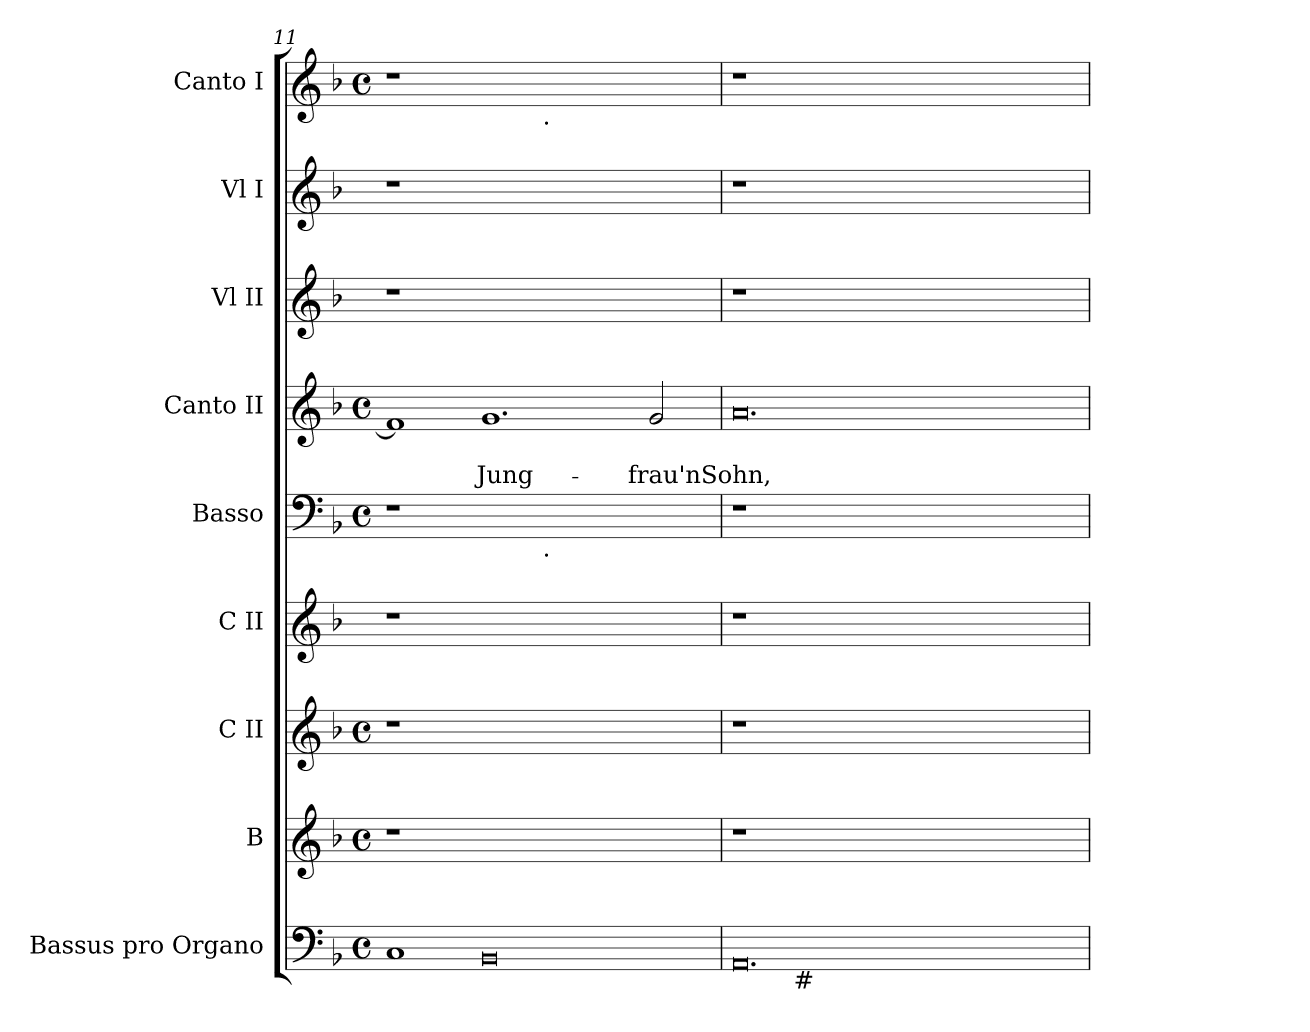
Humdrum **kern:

**kern	**kern	**kern	**kern	**kern	**kern	**text	**text	**kern	**kern	**kern
*part9	*part8	*part7	*part6	*part5	*part4	*part4	*part4	*part3	*part2	*part1
*staff9	*staff8	*staff7	*staff6	*staff5	*staff4	*staff4	*staff4	*staff3	*staff2	*staff1
*I"Bassus pro Organo	*I"B	*I"C II	*I"C II	*I"Basso	*I"Canto II	*	*	*I"Vl II	*I"Vl I	*I"Canto I
*I'B.p.O.	*I'B	*I'C II	*	*I'B	*I'C II	*	*	*I'Vl II	*I'Vl I	*I'C I
*clefF4	*clefG2	*clefG2	*clefG2	*clefF4	*clefG2	*	*	*clefG2	*clefG2	*clefG2
*	*	*	*	*ITrd7c12	*	*	*	*	*	*
*k[b-]	*k[b-]	*k[b-]	*k[b-]	*k[b-]	*k[b-]	*	*	*k[b-]	*k[b-]	*k[b-]
*F:	*F:	*F:	*F:	*F:	*F:	*	*	*F:	*F:	*F:
*M4/4	*M4/4	*M4/4	*	*M4/4	*M4/4	*	*	*	*	*M4/4
*met(c)	*met(c)	*met(c)	*	*met(c)	*met(c)	*	*	*	*	*met(c)
=11	=11	=11	=11	=11	=11	=11	=11	=11	=11	=11
1C<	1r	1r	1r	1r	1f]	.	.	1r	1r	1r
!	!	!	!	!	!	!	!LO:LY:b	!	!	!
0BB-<	0ryy	0ryy	0ryy	4...ryy	1.g	.	Jung-	0ryy	0ryy	4...ryy
!	!	!	!	!	!	!	!	!	!	!LO:TX:b:t=.
!	!	!	!	!LO:TX:b:t=.	!	!	!	!	!	!
.	.	.	.	1ryy	.	.	.	.	.	1ryy
.	.	.	.	2ryy	.	.	.	.	.	2ryy
!	!	!	!	!	!	!	!LO:LY:b	!	!	!
.	.	.	.	.	2g/	.	-frau'nSohn,	.	.	.
.	.	.	.	32ryy	.	.	.	.	.	32ryy
=12	=12	=12	=12	=12	=12	=12	=12	=12	=12	=12
*^	*	*	*	*	*	*	*	*	*	*
0.AA	4...ryy	1r	1r	1r	1r	0.a	.	.	1r	1r	1r
!	!LO:TX:b:t=#	!	!	!	!	!	!	!	!	!	!
.	1ryy	.	.	.	.	.	.	.	.	.	.
.	.	0ryy	0ryy	0ryy	0ryy	.	.	.	0ryy	0ryy	0ryy
.	1ryy	.	.	.	.	.	.	.	.	.	.
.	2ryy	.	.	.	.	.	.	.	.	.	.
.	32ryy	.	.	.	.	.	.	.	.	.	.
*v	*v	*	*	*	*	*	*	*	*	*	*
=	=	=	=	=	=	=	=	=	=	=
*-	*-	*-	*-	*-	*-	*-	*-	*-	*-	*-
